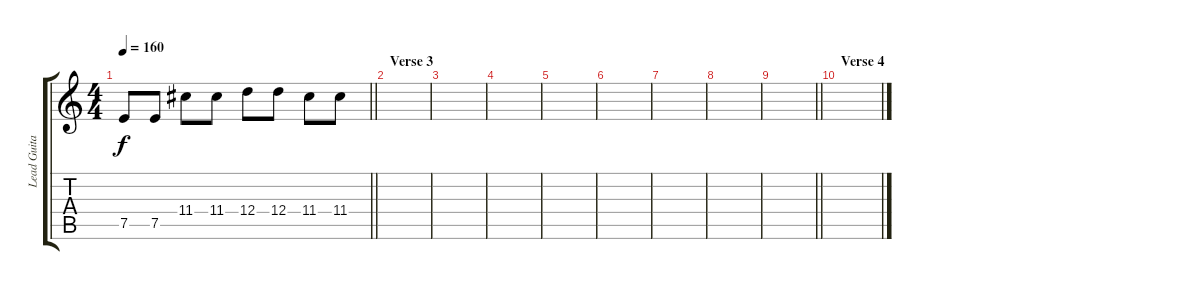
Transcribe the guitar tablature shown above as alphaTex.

\track ("Lead Guitar" "Lead Guita") {instrument distortionguitar}
\staff {score tabs}
\tuning (E4 B3 G3 D3 A2 E2) {hide}
\ts (4 4)
\tempo 160
\clef g2
\barLineRight lightlight
\ks c
7.5.8{dy f} 7.5.8 11.4.8 11.4.8 12.4.8 12.4.8 11.4.8 11.4.8 |
\section ("" "Verse 3")
|
|
|
|
|
|
|
\barLineRight lightlight
|
\section ("" "Verse 4")
